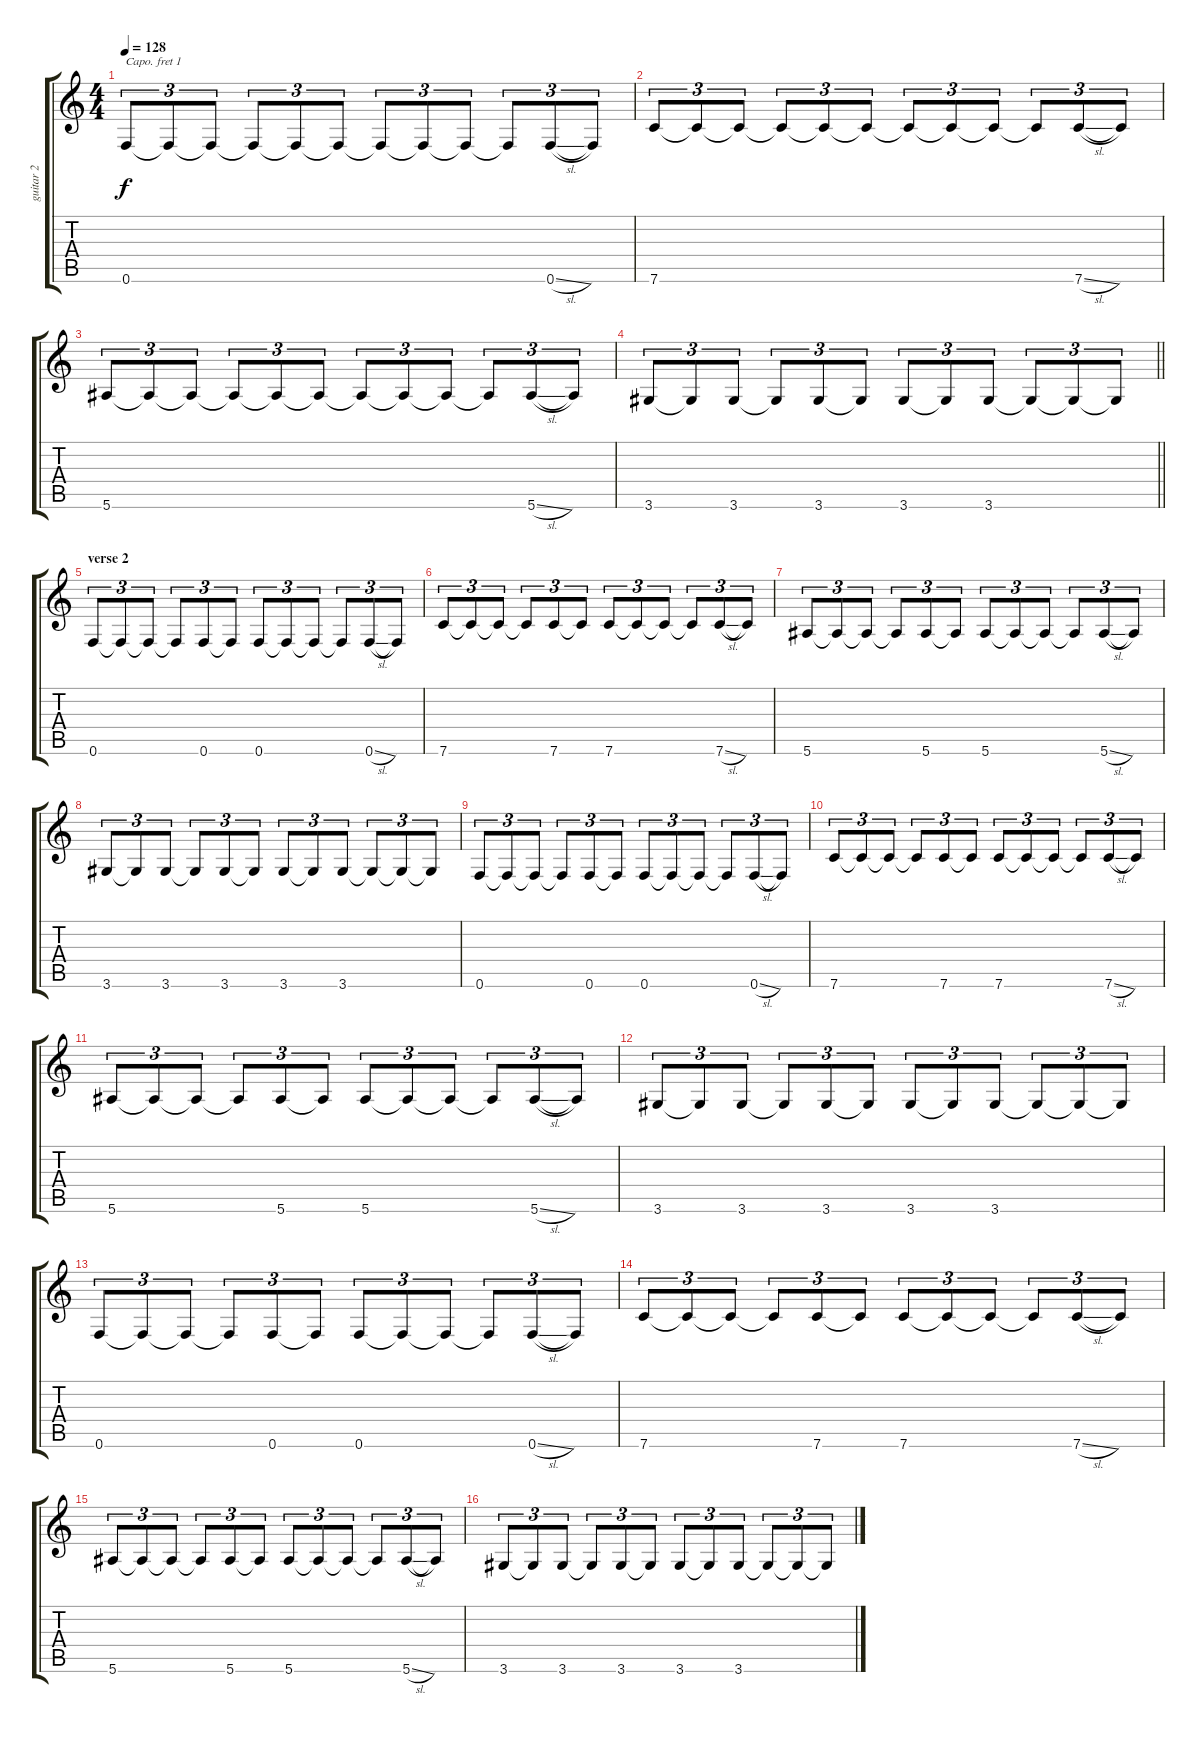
\track ("guitar 2" "guitar 2") {instrument electricguitarjazz}
\staff {score tabs}
\capo 1
\tuning (E4 B3 G3 D3 A2 E2) {hide}
\ts (4 4)
\tempo 128
\clef g2
\ks c
0.6.8{tu (3 2) dy f} 0.6{t}.8{tu (3 2)} 0.6{t}.8{tu (3 2)} 0.6{t}.8{tu (3 2)} 0.6{t}.8{tu (3 2)} 0.6{t}.8{tu (3 2)} 0.6{t}.8{tu (3 2)} 0.6{t}.8{tu (3 2)} 0.6{t}.8{tu (3 2)} 0.6{t}.8{tu (3 2)} 0.6{sl}.8{tu (3 2)} 0.6{t}.8{tu (3 2)} |
7.6.8{tu (3 2)} 7.6{t}.8{tu (3 2)} 7.6{t}.8{tu (3 2)} 7.6{t}.8{tu (3 2)} 7.6{t}.8{tu (3 2)} 7.6{t}.8{tu (3 2)} 7.6{t}.8{tu (3 2)} 7.6{t}.8{tu (3 2)} 7.6{t}.8{tu (3 2)} 7.6{t}.8{tu (3 2)} 7.6{sl}.8{tu (3 2)} 7.6{t}.8{tu (3 2)} |
5.6.8{tu (3 2)} 5.6{t}.8{tu (3 2)} 5.6{t}.8{tu (3 2)} 5.6{t}.8{tu (3 2)} 5.6{t}.8{tu (3 2)} 5.6{t}.8{tu (3 2)} 5.6{t}.8{tu (3 2)} 5.6{t}.8{tu (3 2)} 5.6{t}.8{tu (3 2)} 5.6{t}.8{tu (3 2)} 5.6{sl}.8{tu (3 2)} 5.6{t}.8{tu (3 2)} |
\barLineRight lightlight
3.6.8{tu (3 2)} 3.6{t}.8{tu (3 2)} 3.6.8{tu (3 2)} 3.6{t}.8{tu (3 2)} 3.6.8{tu (3 2)} 3.6{t}.8{tu (3 2)} 3.6.8{tu (3 2)} 3.6{t}.8{tu (3 2)} 3.6.8{tu (3 2)} 3.6{t}.8{tu (3 2)} 3.6{t}.8{tu (3 2)} 3.6{t}.8{tu (3 2)} |
\section ("" "verse 2")
0.6.8{tu (3 2)} 0.6{t}.8{tu (3 2)} 0.6{t}.8{tu (3 2)} 0.6{t}.8{tu (3 2)} 0.6.8{tu (3 2)} 0.6{t}.8{tu (3 2)} 0.6.8{tu (3 2)} 0.6{t}.8{tu (3 2)} 0.6{t}.8{tu (3 2)} 0.6{t}.8{tu (3 2)} 0.6{sl}.8{tu (3 2)} 0.6{t}.8{tu (3 2)} |
7.6.8{tu (3 2)} 7.6{t}.8{tu (3 2)} 7.6{t}.8{tu (3 2)} 7.6{t}.8{tu (3 2)} 7.6.8{tu (3 2)} 7.6{t}.8{tu (3 2)} 7.6.8{tu (3 2)} 7.6{t}.8{tu (3 2)} 7.6{t}.8{tu (3 2)} 7.6{t}.8{tu (3 2)} 7.6{sl}.8{tu (3 2)} 7.6{t}.8{tu (3 2)} |
5.6.8{tu (3 2)} 5.6{t}.8{tu (3 2)} 5.6{t}.8{tu (3 2)} 5.6{t}.8{tu (3 2)} 5.6.8{tu (3 2)} 5.6{t}.8{tu (3 2)} 5.6.8{tu (3 2)} 5.6{t}.8{tu (3 2)} 5.6{t}.8{tu (3 2)} 5.6{t}.8{tu (3 2)} 5.6{sl}.8{tu (3 2)} 5.6{t}.8{tu (3 2)} |
3.6.8{tu (3 2)} 3.6{t}.8{tu (3 2)} 3.6.8{tu (3 2)} 3.6{t}.8{tu (3 2)} 3.6.8{tu (3 2)} 3.6{t}.8{tu (3 2)} 3.6.8{tu (3 2)} 3.6{t}.8{tu (3 2)} 3.6.8{tu (3 2)} 3.6{t}.8{tu (3 2)} 3.6{t}.8{tu (3 2)} 3.6{t}.8{tu (3 2)} |
0.6.8{tu (3 2)} 0.6{t}.8{tu (3 2)} 0.6{t}.8{tu (3 2)} 0.6{t}.8{tu (3 2)} 0.6.8{tu (3 2)} 0.6{t}.8{tu (3 2)} 0.6.8{tu (3 2)} 0.6{t}.8{tu (3 2)} 0.6{t}.8{tu (3 2)} 0.6{t}.8{tu (3 2)} 0.6{sl}.8{tu (3 2)} 0.6{t}.8{tu (3 2)} |
7.6.8{tu (3 2)} 7.6{t}.8{tu (3 2)} 7.6{t}.8{tu (3 2)} 7.6{t}.8{tu (3 2)} 7.6.8{tu (3 2)} 7.6{t}.8{tu (3 2)} 7.6.8{tu (3 2)} 7.6{t}.8{tu (3 2)} 7.6{t}.8{tu (3 2)} 7.6{t}.8{tu (3 2)} 7.6{sl}.8{tu (3 2)} 7.6{t}.8{tu (3 2)} |
5.6.8{tu (3 2)} 5.6{t}.8{tu (3 2)} 5.6{t}.8{tu (3 2)} 5.6{t}.8{tu (3 2)} 5.6.8{tu (3 2)} 5.6{t}.8{tu (3 2)} 5.6.8{tu (3 2)} 5.6{t}.8{tu (3 2)} 5.6{t}.8{tu (3 2)} 5.6{t}.8{tu (3 2)} 5.6{sl}.8{tu (3 2)} 5.6{t}.8{tu (3 2)} |
3.6.8{tu (3 2)} 3.6{t}.8{tu (3 2)} 3.6.8{tu (3 2)} 3.6{t}.8{tu (3 2)} 3.6.8{tu (3 2)} 3.6{t}.8{tu (3 2)} 3.6.8{tu (3 2)} 3.6{t}.8{tu (3 2)} 3.6.8{tu (3 2)} 3.6{t}.8{tu (3 2)} 3.6{t}.8{tu (3 2)} 3.6{t}.8{tu (3 2)} |
0.6.8{tu (3 2)} 0.6{t}.8{tu (3 2)} 0.6{t}.8{tu (3 2)} 0.6{t}.8{tu (3 2)} 0.6.8{tu (3 2)} 0.6{t}.8{tu (3 2)} 0.6.8{tu (3 2)} 0.6{t}.8{tu (3 2)} 0.6{t}.8{tu (3 2)} 0.6{t}.8{tu (3 2)} 0.6{sl}.8{tu (3 2)} 0.6{t}.8{tu (3 2)} |
7.6.8{tu (3 2)} 7.6{t}.8{tu (3 2)} 7.6{t}.8{tu (3 2)} 7.6{t}.8{tu (3 2)} 7.6.8{tu (3 2)} 7.6{t}.8{tu (3 2)} 7.6.8{tu (3 2)} 7.6{t}.8{tu (3 2)} 7.6{t}.8{tu (3 2)} 7.6{t}.8{tu (3 2)} 7.6{sl}.8{tu (3 2)} 7.6{t}.8{tu (3 2)} |
5.6.8{tu (3 2)} 5.6{t}.8{tu (3 2)} 5.6{t}.8{tu (3 2)} 5.6{t}.8{tu (3 2)} 5.6.8{tu (3 2)} 5.6{t}.8{tu (3 2)} 5.6.8{tu (3 2)} 5.6{t}.8{tu (3 2)} 5.6{t}.8{tu (3 2)} 5.6{t}.8{tu (3 2)} 5.6{sl}.8{tu (3 2)} 5.6{t}.8{tu (3 2)} |
3.6.8{tu (3 2)} 3.6{t}.8{tu (3 2)} 3.6.8{tu (3 2)} 3.6{t}.8{tu (3 2)} 3.6.8{tu (3 2)} 3.6{t}.8{tu (3 2)} 3.6.8{tu (3 2)} 3.6{t}.8{tu (3 2)} 3.6.8{tu (3 2)} 3.6{t}.8{tu (3 2)} 3.6{t}.8{tu (3 2)} 3.6{t}.8{tu (3 2)}
